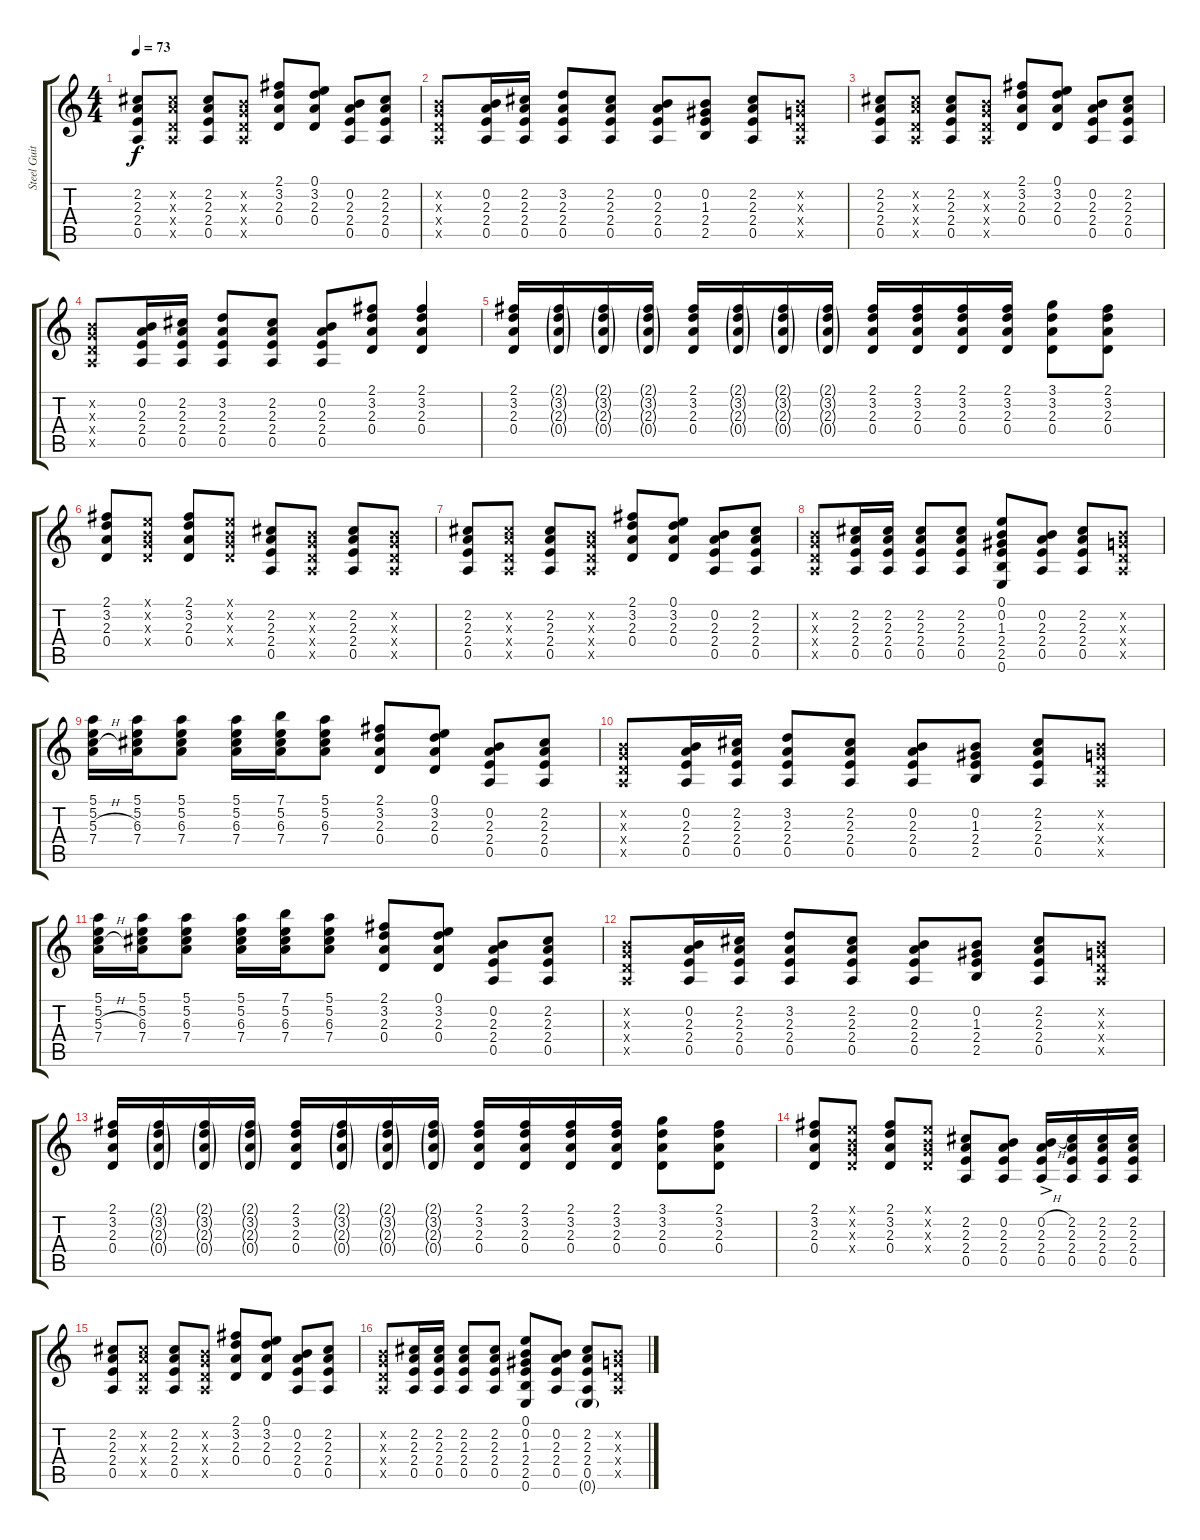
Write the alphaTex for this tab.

\track ("Steel Guitar" "Steel Guit") {instrument acousticguitarsteel}
\staff {score tabs}
\tuning (E4 B3 G3 D3 A2 E2) {hide}
\ts (4 4)
\tempo 73
\clef g2
\ks c
(2.2 2.3 2.4 0.5).8{dy f} (2.2{x} 2.3{x} 0.4{x} 0.5{x}).8 (2.2 2.3 2.4 0.5).8 (0.2{x} 0.3{x} 0.4{x} 0.5{x}).8 (2.1 3.2 2.3 0.4).8 (0.1 3.2 2.3 0.4).8 (0.2 2.3 2.4 0.5).8 (2.2 2.3 2.4 0.5).8 |
(0.2{x} 0.3{x} 0.4{x} 0.5{x}).8 (0.2 2.3 2.4 0.5).16 (2.2 2.3 2.4 0.5).16 (3.2 2.3 2.4 0.5).8 (2.2 2.3 2.4 0.5).8 (0.2 2.3 2.4 0.5).8 (0.2 1.3 2.4 2.5).8 (2.2 2.3 2.4 0.5).8 (0.2{x} 0.3{x} 0.4{x} 0.5{x}).8 |
(2.2 2.3 2.4 0.5).8 (2.2{x} 2.3{x} 0.4{x} 0.5{x}).8 (2.2 2.3 2.4 0.5).8 (0.2{x} 0.3{x} 0.4{x} 0.5{x}).8 (2.1 3.2 2.3 0.4).8 (0.1 3.2 2.3 0.4).8 (0.2 2.3 2.4 0.5).8 (2.2 2.3 2.4 0.5).8 |
(0.2{x} 0.3{x} 0.4{x} 0.5{x}).8 (0.2 2.3 2.4 0.5).16 (2.2 2.3 2.4 0.5).16 (3.2 2.3 2.4 0.5).8 (2.2 2.3 2.4 0.5).8 (0.2 2.3 2.4 0.5).8 (2.1 3.2 2.3 0.4).8 (2.1 3.2 2.3 0.4).4 |
(2.1 3.2 2.3 0.4).16 (2.1{g} 3.2{g} 2.3{g} 0.4{g}).16 (2.1{g} 3.2{g} 2.3{g} 0.4{g}).16 (2.1{g} 3.2{g} 2.3{g} 0.4{g}).16 (2.1 3.2 2.3 0.4).16 (2.1{g} 3.2{g} 2.3{g} 0.4{g}).16 (2.1{g} 3.2{g} 2.3{g} 0.4{g}).16 (2.1{g} 3.2{g} 2.3{g} 0.4{g}).16 (2.1 3.2 2.3 0.4).16 (2.1 3.2 2.3 0.4).16 (2.1 3.2 2.3 0.4).16 (2.1 3.2 2.3 0.4).16 (3.1 3.2 2.3 0.4).8 (2.1 3.2 2.3 0.4).8 |
(2.1 3.2 2.3 0.4).8 (0.1{x} 0.2{x} 0.3{x} 0.4{x}).8 (2.1 3.2 2.3 0.4).8 (0.1{x} 0.2{x} 0.3{x} 0.4{x}).8 (2.2 2.3 2.4 0.5).8 (0.2{x} 0.3{x} 0.4{x} 0.5{x}).8 (2.2 2.3 2.4 0.5).8 (0.2{x} 0.3{x} 0.4{x} 0.5{x}).8 |
(2.2 2.3 2.4 0.5).8 (2.2{x} 2.3{x} 0.4{x} 0.5{x}).8 (2.2 2.3 2.4 0.5).8 (0.2{x} 0.3{x} 0.4{x} 0.5{x}).8 (2.1 3.2 2.3 0.4).8 (0.1 3.2 2.3 0.4).8 (0.2 2.3 2.4 0.5).8 (2.2 2.3 2.4 0.5).8 |
(0.2{x} 0.3{x} 0.4{x} 0.5{x}).8 (2.2 2.3 2.4 0.5).16 (2.2 2.3 2.4 0.5).16 (2.2 2.3 2.4 0.5).8 (2.2 2.3 2.4 0.5).8 (0.1 0.2 1.3 2.4 2.5 0.6).8 (0.2 2.3 2.4 0.5).8 (2.2 2.3 2.4 0.5).8 (0.2{x} 0.3{x} 0.4{x} 0.5{x}).8 |
(5.1 5.2 5.3{h} 7.4).16 (5.1 5.2 6.3 7.4).16 (5.1 5.2 6.3 7.4).8 (5.1 5.2 6.3 7.4).16 (7.1 5.2 6.3 7.4).16 (5.1 5.2 6.3 7.4).8 (2.1 3.2 2.3 0.4).8 (0.1 3.2 2.3 0.4).8 (0.2 2.3 2.4 0.5).8 (2.2 2.3 2.4 0.5).8 |
(0.2{x} 0.3{x} 0.4{x} 0.5{x}).8 (0.2 2.3 2.4 0.5).16 (2.2 2.3 2.4 0.5).16 (3.2 2.3 2.4 0.5).8 (2.2 2.3 2.4 0.5).8 (0.2 2.3 2.4 0.5).8 (0.2 1.3 2.4 2.5).8 (2.2 2.3 2.4 0.5).8 (0.2{x} 0.3{x} 0.4{x} 0.5{x}).8 |
(5.1 5.2 5.3{h} 7.4).16 (5.1 5.2 6.3 7.4).16 (5.1 5.2 6.3 7.4).8 (5.1 5.2 6.3 7.4).16 (7.1 5.2 6.3 7.4).16 (5.1 5.2 6.3 7.4).8 (2.1 3.2 2.3 0.4).8 (0.1 3.2 2.3 0.4).8 (0.2 2.3 2.4 0.5).8 (2.2 2.3 2.4 0.5).8 |
(0.2{x} 0.3{x} 0.4{x} 0.5{x}).8 (0.2 2.3 2.4 0.5).16 (2.2 2.3 2.4 0.5).16 (3.2 2.3 2.4 0.5).8 (2.2 2.3 2.4 0.5).8 (0.2 2.3 2.4 0.5).8 (0.2 1.3 2.4 2.5).8 (2.2 2.3 2.4 0.5).8 (0.2{x} 0.3{x} 0.4{x} 0.5{x}).8 |
(2.1 3.2 2.3 0.4).16 (2.1{g} 3.2{g} 2.3{g} 0.4{g}).16 (2.1{g} 3.2{g} 2.3{g} 0.4{g}).16 (2.1{g} 3.2{g} 2.3{g} 0.4{g}).16 (2.1 3.2 2.3 0.4).16 (2.1{g} 3.2{g} 2.3{g} 0.4{g}).16 (2.1{g} 3.2{g} 2.3{g} 0.4{g}).16 (2.1{g} 3.2{g} 2.3{g} 0.4{g}).16 (2.1 3.2 2.3 0.4).16 (2.1 3.2 2.3 0.4).16 (2.1 3.2 2.3 0.4).16 (2.1 3.2 2.3 0.4).16 (3.1 3.2 2.3 0.4).8 (2.1 3.2 2.3 0.4).8 |
(2.1 3.2 2.3 0.4).8 (0.1{x} 0.2{x} 0.3{x} 0.4{x}).8 (2.1 3.2 2.3 0.4).8 (0.1{x} 0.2{x} 0.3{x} 0.4{x}).8 (2.2 2.3 2.4 0.5).8 (0.2 2.3 2.4 0.5).8 (0.2{h} 2.3 2.4{ac} 0.5).16 (2.2 2.3 2.4 0.5).16 (2.2 2.3 2.4 0.5).16 (2.2 2.3 2.4 0.5).16 |
(2.2 2.3 2.4 0.5).8 (2.2{x} 2.3{x} 0.4{x} 0.5{x}).8 (2.2 2.3 2.4 0.5).8 (0.2{x} 0.3{x} 0.4{x} 0.5{x}).8 (2.1 3.2 2.3 0.4).8 (0.1 3.2 2.3 0.4).8 (0.2 2.3 2.4 0.5).8 (2.2 2.3 2.4 0.5).8 |
(0.2{x} 0.3{x} 0.4{x} 0.5{x}).8 (2.2 2.3 2.4 0.5).16 (2.2 2.3 2.4 0.5).16 (2.2 2.3 2.4 0.5).8 (2.2 2.3 2.4 0.5).8 (0.1 0.2 1.3 2.4 2.5 0.6).8 (0.2 2.3 2.4 0.5).8 (2.2 2.3 2.4 0.5 0.6{g}).8 (0.2{x} 0.3{x} 0.4{x} 0.5{x}).8
